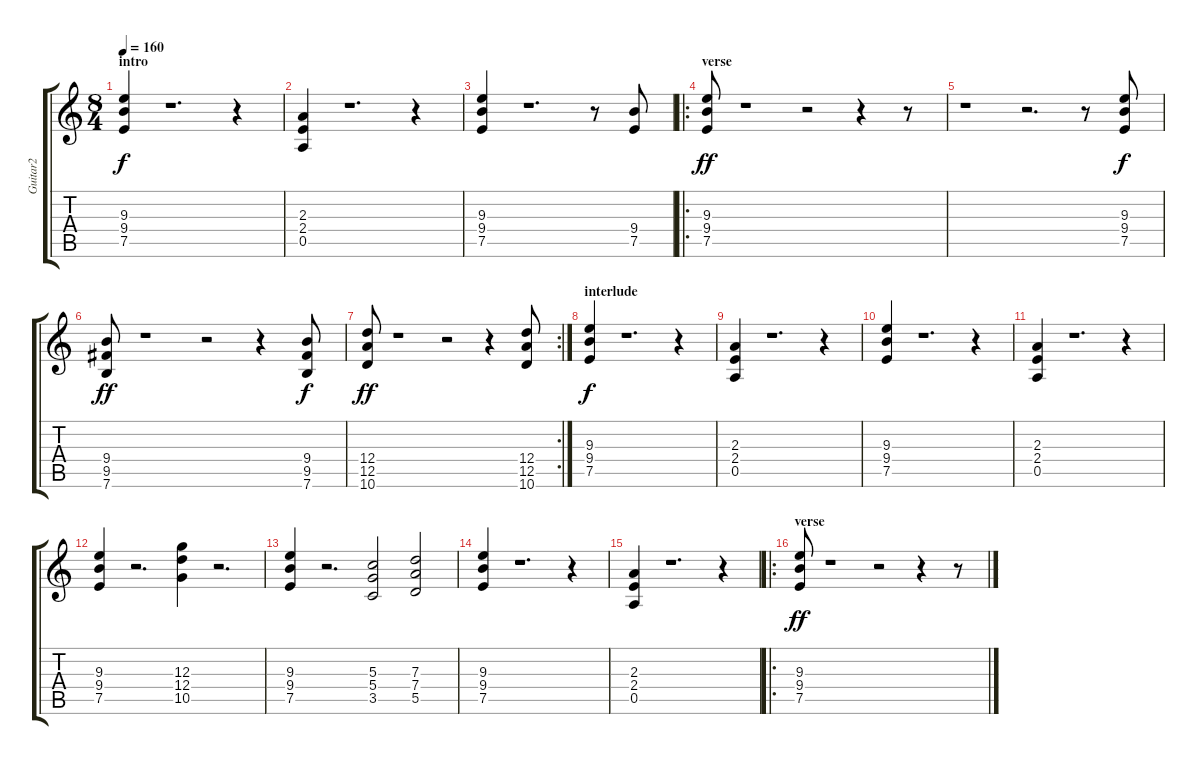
\track ("Guitar2" "Guitar2") {instrument overdrivenguitar}
\staff {score tabs}
\tuning (E4 B3 G3 D3 A2 E2) {hide}
\ts (8 4)
\section ("" "intro")
\tempo 160
\clef g2
\ks c
(9.3 9.4 7.5).4{dy f instrument overdrivenguitar} r.1{d} r.4 |
(2.3 2.4 0.5).4 r.1{d} r.4 |
(9.3 9.4 7.5).4 r.1{d} r.8 (9.4 7.5).8 |
\ro
\section ("" "verse")
(9.3 9.4 7.5).8{dy ff} r.1 r.2 r.4 r.8 |
r.1 r.2{d} r.8 (9.3 9.4 7.5).8{dy f} |
(9.4 9.5 7.6).8{dy ff} r.1 r.2 r.4 (9.4 9.5 7.6).8{dy f} |
\rc 2
(12.4 12.5 10.6).8{dy ff} r.1 r.2 r.4 (12.4 12.5 10.6).8 |
\section ("" "interlude")
(9.3 9.4 7.5).4{dy f} r.1{d} r.4 |
(2.3 2.4 0.5).4 r.1{d} r.4 |
(9.3 9.4 7.5).4 r.1{d} r.4 |
(2.3 2.4 0.5).4 r.1{d} r.4 |
(9.3 9.4 7.5).4 r.2{d} (12.3 12.4 10.5).4 r.2{d} |
(9.3 9.4 7.5).4 r.2{d} (5.3 5.4 3.5).2 (7.3 7.4 5.5).2 |
(9.3 9.4 7.5).4 r.1{d} r.4 |
(2.3 2.4 0.5).4 r.1{d} r.4 |
\ro
\section ("" "verse")
(9.3 9.4 7.5).8{dy ff} r.1 r.2 r.4 r.8
